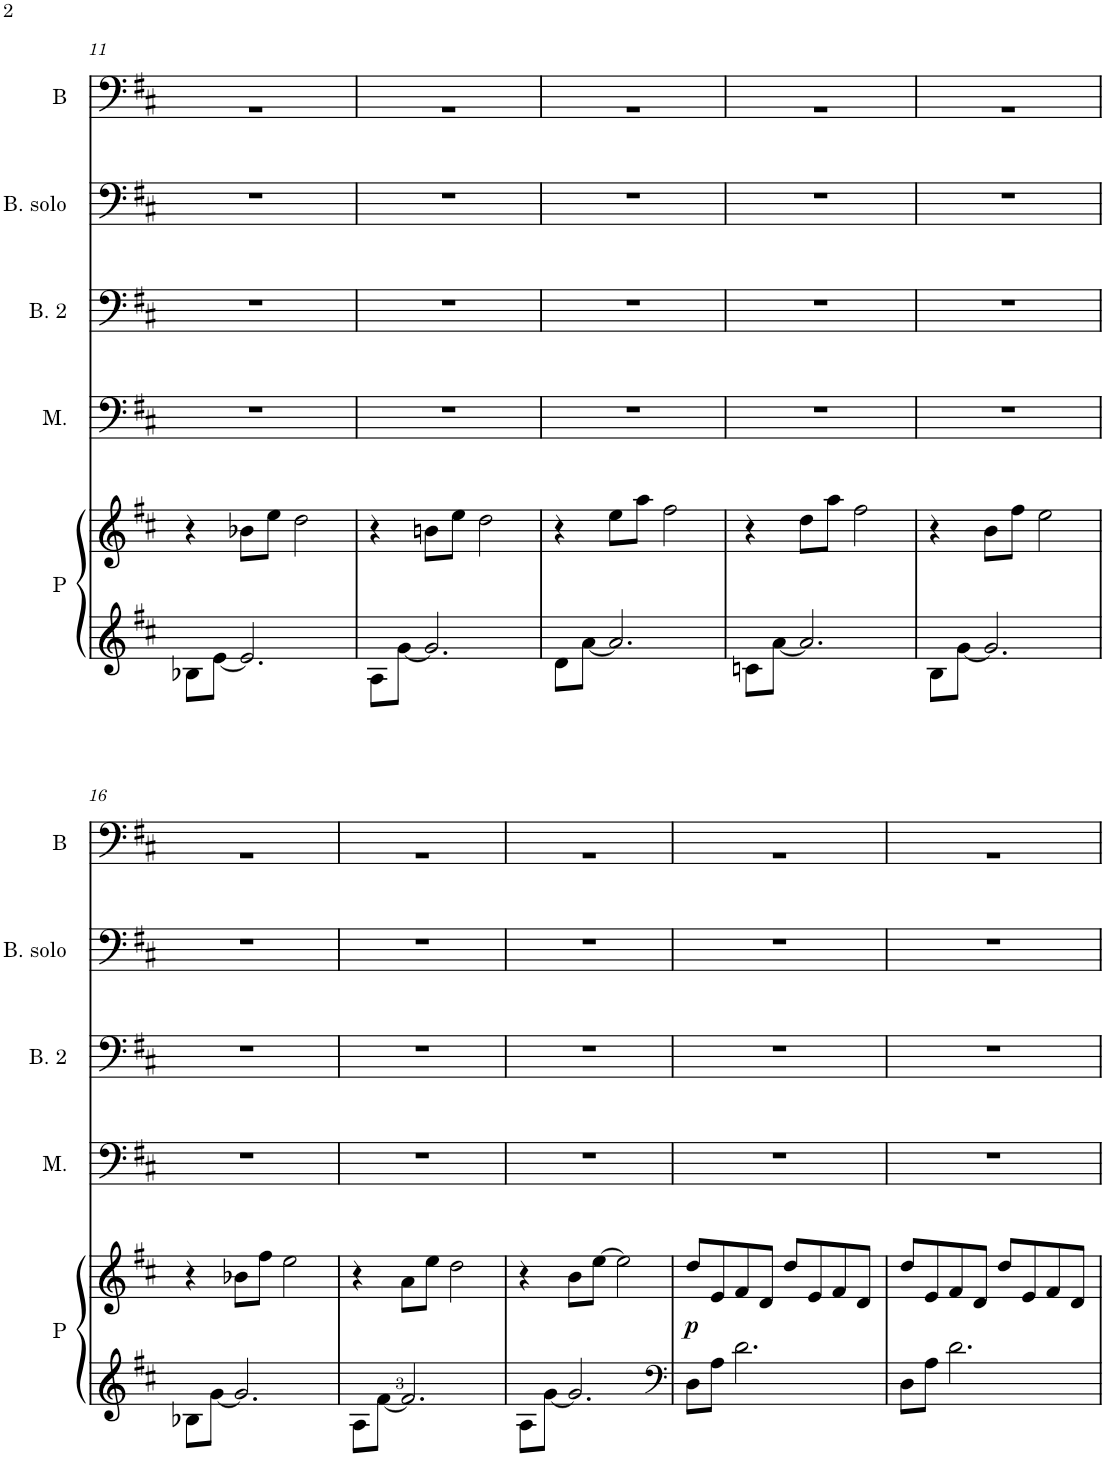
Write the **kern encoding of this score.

**kern	**kern	**dynam	**kern	**kern	**kern	**kern
*part5	*part5	*part5	*part4	*part3	*part2	*part1
*staff6	*staff5	*staff5/6	*staff4	*staff3	*staff2	*staff1
*I"Piano	*	*	*I"Men	*I"Bass 2	*I"Bass solo	*I"Bass
*I'P	*	*	*I'M.	*I'B. 2	*I'B. solo	*I'B
!!LO:PB:g=z
*clefG2	*clefG2	*	*clefF4	*clefF4	*clefF4	*clefF4
*k[f#c#]	*k[f#c#]	*	*k[f#c#]	*k[f#c#]	*k[f#c#]	*k[f#c#]
*M4/4	*M4/4	*	*M4/4	*M4/4	*M4/4	*M4/4
=11	=11	=11	=11	=11	=11	=11
*^	*	*	*	*	*	*^
1ryy	8B-X\L	4r	.	1r	1r	1r	1ryy	1r
.	[<8e\J	.	.	.	.	.	.	.
.	2.e/]	8b-X\L	.	.	.	.	.	.
.	.	8ee\J	.	.	.	.	.	.
.	.	2dd\	.	.	.	.	.	.
=12	=12	=12	=12	=12	=12	=12	=12	=12
1ryy	8A\L	4r	.	1r	1r	1r	1ryy	1r
.	[<8g\J	.	.	.	.	.	.	.
.	2.g/]	8bn\L	.	.	.	.	.	.
.	.	8ee\J	.	.	.	.	.	.
.	.	2dd\	.	.	.	.	.	.
=13	=13	=13	=13	=13	=13	=13	=13	=13
1ryy	8d\L	4r	.	1r	1r	1r	1ryy	1r
.	[<8a\J	.	.	.	.	.	.	.
.	2.a/]	8ee\L	.	.	.	.	.	.
.	.	8aa\J	.	.	.	.	.	.
.	.	2ff#\	.	.	.	.	.	.
=14	=14	=14	=14	=14	=14	=14	=14	=14
1ryy	8cn\L	4r	.	1r	1r	1r	1ryy	1r
.	[<8a\J	.	.	.	.	.	.	.
.	2.a/]	8dd\L	.	.	.	.	.	.
.	.	8aa\J	.	.	.	.	.	.
.	.	2ff#\	.	.	.	.	.	.
=15	=15	=15	=15	=15	=15	=15	=15	=15
1ryy	8B\L	4r	.	1r	1r	1r	1ryy	1r
.	[<8g\J	.	.	.	.	.	.	.
.	2.g/]	8b\L	.	.	.	.	.	.
.	.	8ff#\J	.	.	.	.	.	.
.	.	2ee\	.	.	.	.	.	.
!!LO:LB:g=z	!!
=16	=16	=16	=16	=16	=16	=16	=16	=16
1ryy	8B-X\L	4r	.	1r	1r	1r	1ryy	1r
.	[<8g\J	.	.	.	.	.	.	.
.	2.g/]	8b-X\L	.	.	.	.	.	.
.	.	8ff#\J	.	.	.	.	.	.
.	.	2ee\	.	.	.	.	.	.
=17	=17	=17	=17	=17	=17	=17	=17	=17
1ryy	8A\L	4r	.	1r	1r	1r	1ryy	1r
.	[<8f#\J	.	.	.	.	.	.	.
.	2.f#/]	8a\L	.	.	.	.	.	.
.	.	8ee\J	.	.	.	.	.	.
.	.	2dd\	.	.	.	.	.	.
=18	=18	=18	=18	=18	=18	=18	=18	=18
1ryy	8A\L	4r	.	1r	1r	1r	1ryy	1r
.	[<8g\J	.	.	.	.	.	.	.
.	2.g/]	8b\L	.	.	.	.	.	.
.	.	[>8ee\J	.	.	.	.	.	.
.	.	2ee\]	.	.	.	.	.	.
=19	=19	=19	=19	=19	=19	=19	=19	=19
*clefF4	*	*	*	*	*	*	*	*
!	!	!	!LO:DY:b	!	!	!	!	!
1ryy	8D\L	8dd/L	p	1r	1r	1r	1ryy	1r
.	8A\J	8e/	.	.	.	.	.	.
.	2.d\	8f#/	.	.	.	.	.	.
.	.	8d/J	.	.	.	.	.	.
.	.	8dd/L	.	.	.	.	.	.
.	.	8e/	.	.	.	.	.	.
.	.	8f#/	.	.	.	.	.	.
.	.	8d/J	.	.	.	.	.	.
=20	=20	=20	=20	=20	=20	=20	=20	=20
1ryy	8D\L	8dd/L	.	1r	1r	1r	1ryy	1r
.	8A\J	8e/	.	.	.	.	.	.
.	2.d\	8f#/	.	.	.	.	.	.
.	.	8d/J	.	.	.	.	.	.
.	.	8dd/L	.	.	.	.	.	.
.	.	8e/	.	.	.	.	.	.
.	.	8f#/	.	.	.	.	.	.
.	.	8d/J	.	.	.	.	.	.
*v	*v	*	*	*	*	*	*v	*v
=	=	=	=	=	=	=
*-	*-	*-	*-	*-	*-	*-
